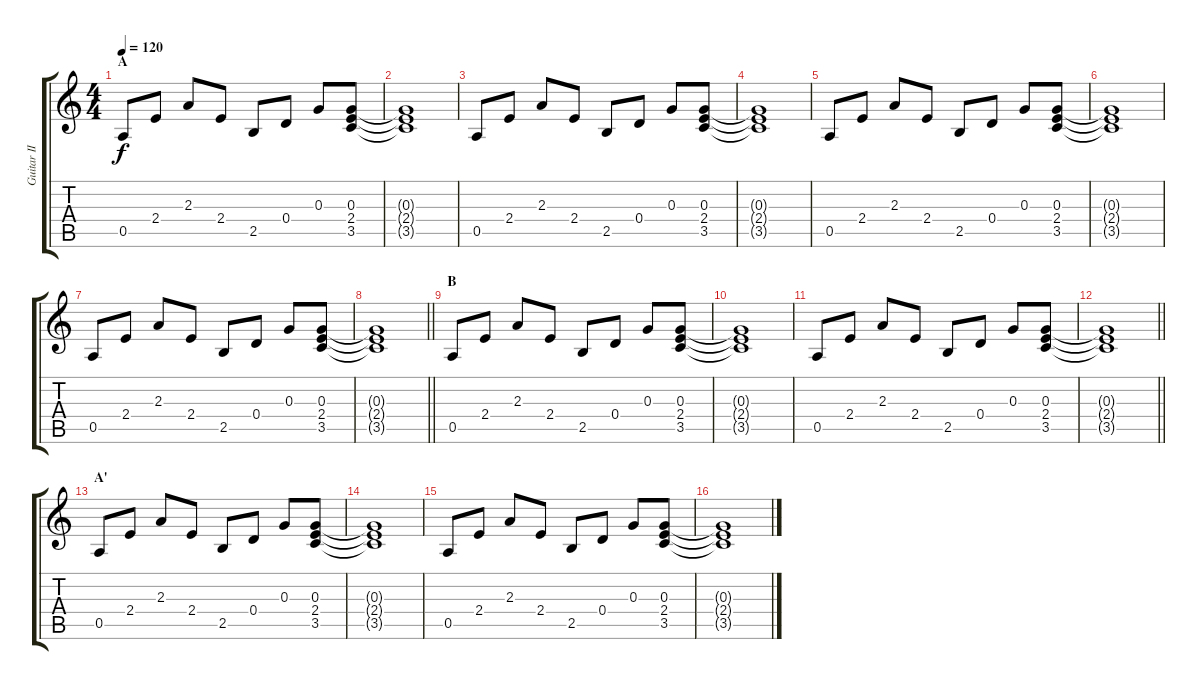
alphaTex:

\track ("Guitar II (Sakito)" "Guitar II ") {instrument overdrivenguitar}
\staff {score tabs}
\tuning (E4 B3 G3 D3 A2 E2) {hide}
\ts (4 4)
\section ("" "A")
\tempo 120
\clef g2
\ks c
0.5.8{dy f} 2.4.8 2.3.8 2.4.8 2.5.8 0.4.8 0.3.8 (0.3 2.4 3.5).8 |
(0.3{t} 2.4{t} 3.5{t}).1 |
0.5.8 2.4.8 2.3.8 2.4.8 2.5.8 0.4.8 0.3.8 (0.3 2.4 3.5).8 |
(0.3{t} 2.4{t} 3.5{t}).1 |
0.5.8 2.4.8 2.3.8 2.4.8 2.5.8 0.4.8 0.3.8 (0.3 2.4 3.5).8 |
(0.3{t} 2.4{t} 3.5{t}).1 |
0.5.8 2.4.8 2.3.8 2.4.8 2.5.8 0.4.8 0.3.8 (0.3 2.4 3.5).8 |
\barLineRight lightlight
(0.3{t} 2.4{t} 3.5{t}).1 |
\section ("" "B")
0.5.8 2.4.8 2.3.8 2.4.8 2.5.8 0.4.8 0.3.8 (0.3 2.4 3.5).8 |
(0.3{t} 2.4{t} 3.5{t}).1 |
0.5.8 2.4.8 2.3.8 2.4.8 2.5.8 0.4.8 0.3.8 (0.3 2.4 3.5).8 |
\barLineRight lightlight
(0.3{t} 2.4{t} 3.5{t}).1 |
\section ("" "A'")
0.5.8 2.4.8 2.3.8 2.4.8 2.5.8 0.4.8 0.3.8 (0.3 2.4 3.5).8 |
(0.3{t} 2.4{t} 3.5{t}).1 |
0.5.8 2.4.8 2.3.8 2.4.8 2.5.8 0.4.8 0.3.8 (0.3 2.4 3.5).8 |
(0.3{t} 2.4{t} 3.5{t}).1
